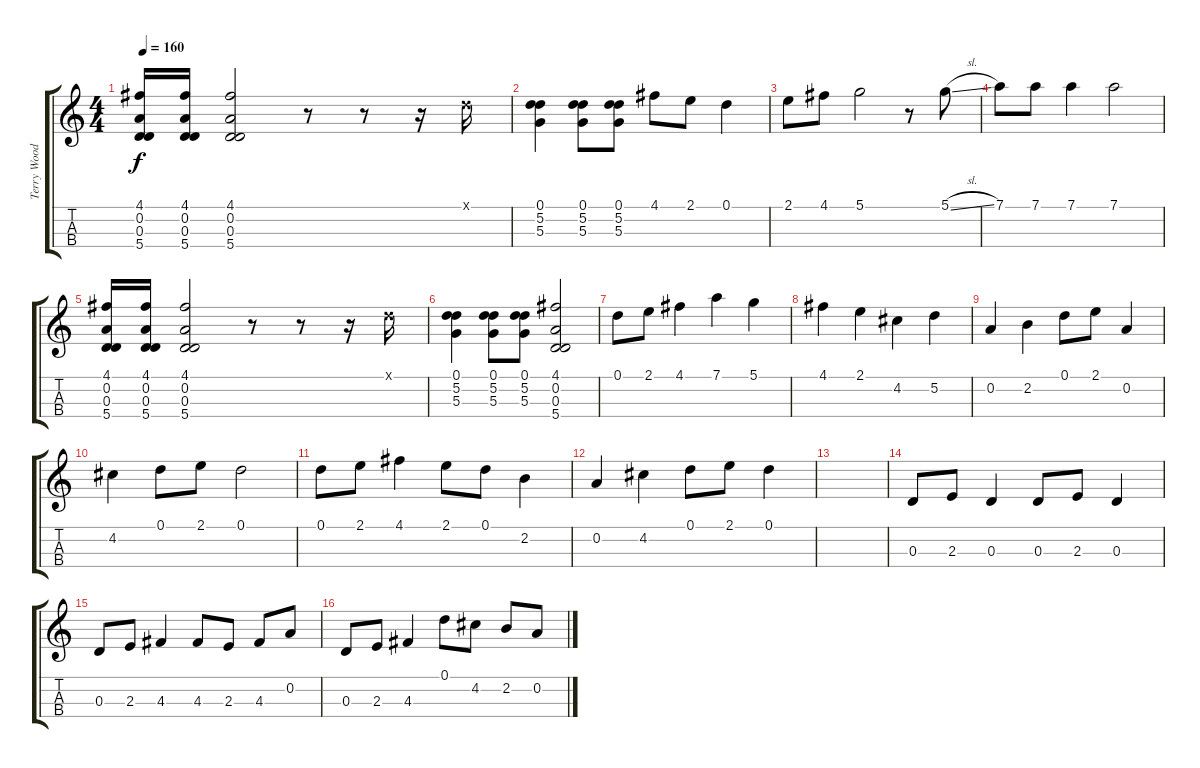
\track ("Terry Woods - cistre" "Terry Wood") {instrument electricguitarjazz}
\staff {score tabs}
\tuning (D4 A3 D3 A2) {hide}
\ts (4 4)
\tempo 160
\clef g2
\ks c
(4.1 0.2 0.3 5.4).16{dy f} (4.1 0.2 0.3 5.4).16 (4.1 0.2 0.3 5.4).2 r.8 r.8 r.16 0.1{x}.16 |
(0.1 5.2 5.3).4 (0.1 5.2 5.3).8 (0.1 5.2 5.3).8 4.1.8 2.1.8 0.1.4 |
2.1.8 4.1.8 5.1.2 r.8 5.1{sl}.8 |
7.1.8 7.1.8 7.1.4 7.1.2 |
(4.1 0.2 0.3 5.4).16 (4.1 0.2 0.3 5.4).16 (4.1 0.2 0.3 5.4).2 r.8 r.8 r.16 0.1{x}.16 |
(0.1 5.2 5.3).4 (0.1 5.2 5.3).8 (0.1 5.2 5.3).8 (4.1 0.2 0.3 5.4).2 |
0.1.8 2.1.8 4.1.4 7.1.4 5.1.4 |
4.1.4 2.1.4 4.2.4 5.2.4 |
0.2.4 2.2.4 0.1.8 2.1.8 0.2.4 |
4.2.4 0.1.8 2.1.8 0.1.2 |
0.1.8 2.1.8 4.1.4 2.1.8 0.1.8 2.2.4 |
0.2.4 4.2.4 0.1.8 2.1.8 0.1.4 |
|
0.3.8 2.3.8 0.3.4 0.3.8 2.3.8 0.3.4 |
0.3.8 2.3.8 4.3.4 4.3.8 2.3.8 4.3.8 0.2.8 |
0.3.8 2.3.8 4.3.4 0.1.8 4.2.8 2.2.8 0.2.8
